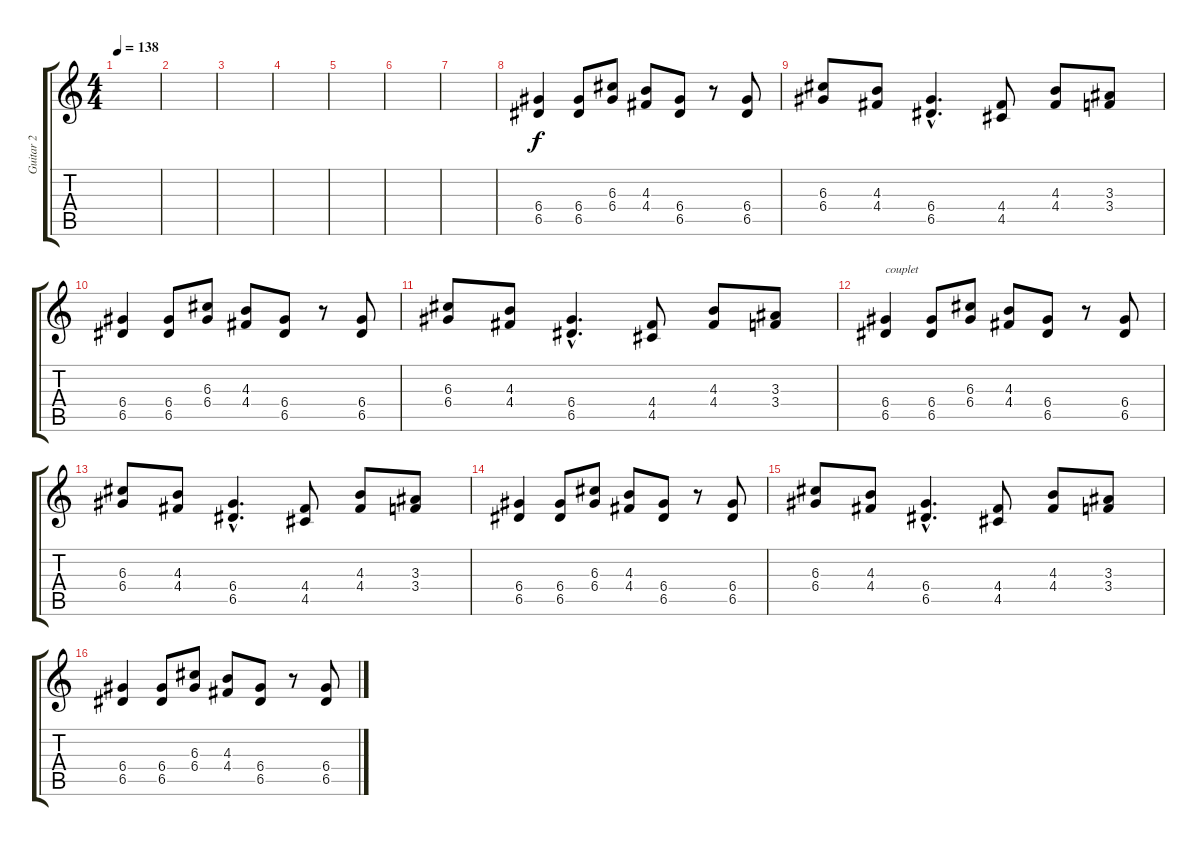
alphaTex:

\track ("Guitar 2" "Guitar 2") {instrument overdrivenguitar}
\staff {score tabs}
\tuning (E4 B3 G3 D3 A2 E2) {hide}
\ts (4 4)
\tempo 138
\clef g2
\ks c
|
|
|
|
|
|
|
(6.4 6.5).4 (6.4 6.5).8 (6.3 6.4).8 (4.3 4.4).8 (6.4 6.5).8 r.8 (6.4 6.5).8 |
(6.3 6.4).8 (4.3 4.4).8 (6.4{hac} 6.5{hac}).4{d} (4.4 4.5).8 (4.3 4.4).8 (3.3 3.4).8 |
(6.4 6.5).4 (6.4 6.5).8 (6.3 6.4).8 (4.3 4.4).8 (6.4 6.5).8 r.8 (6.4 6.5).8 |
(6.3 6.4).8 (4.3 4.4).8 (6.4{hac} 6.5{hac}).4{d} (4.4 4.5).8 (4.3 4.4).8 (3.3 3.4).8 |
(6.4 6.5).4{txt "couplet"} (6.4 6.5).8 (6.3 6.4).8 (4.3 4.4).8 (6.4 6.5).8 r.8 (6.4 6.5).8 |
(6.3 6.4).8 (4.3 4.4).8 (6.4{hac} 6.5{hac}).4{d} (4.4 4.5).8 (4.3 4.4).8 (3.3 3.4).8 |
(6.4 6.5).4 (6.4 6.5).8 (6.3 6.4).8 (4.3 4.4).8 (6.4 6.5).8 r.8 (6.4 6.5).8 |
(6.3 6.4).8 (4.3 4.4).8 (6.4{hac} 6.5{hac}).4{d} (4.4 4.5).8 (4.3 4.4).8 (3.3 3.4).8 |
(6.4 6.5).4 (6.4 6.5).8 (6.3 6.4).8 (4.3 4.4).8 (6.4 6.5).8 r.8 (6.4 6.5).8
